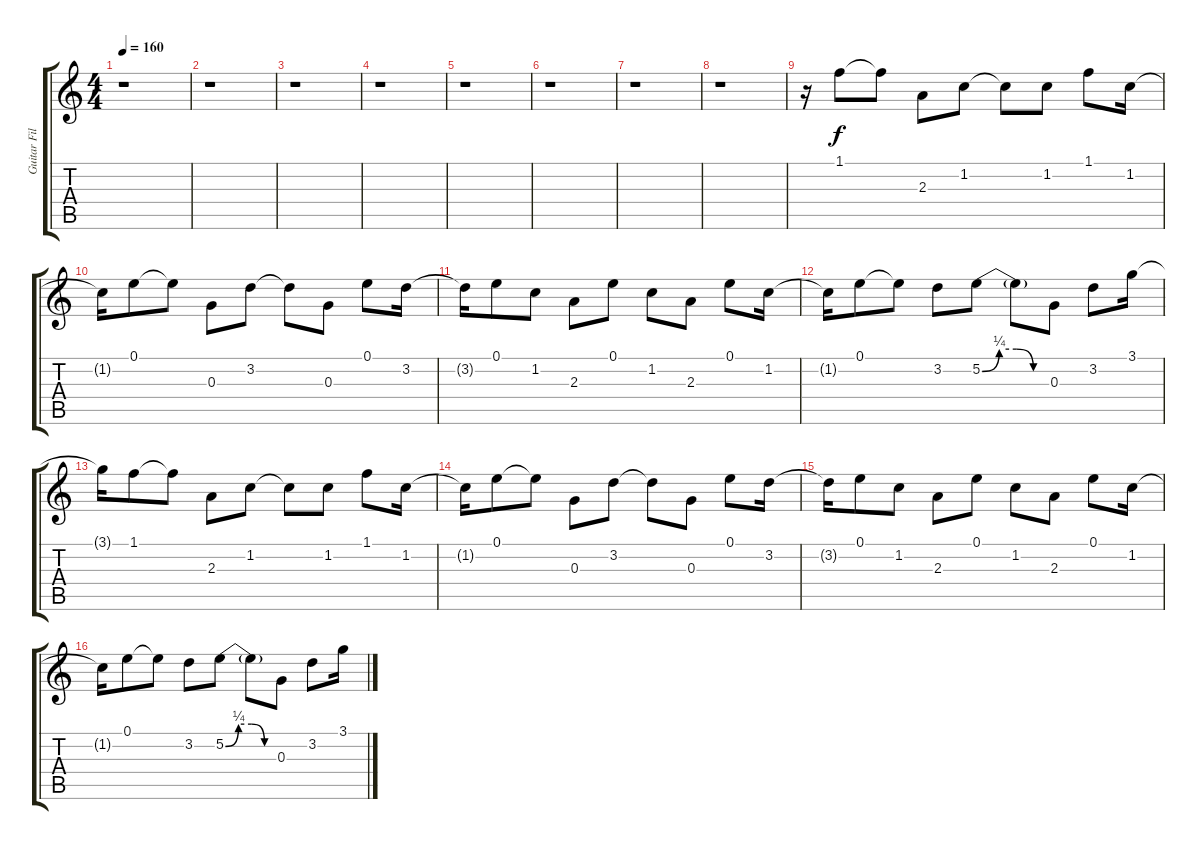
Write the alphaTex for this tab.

\track ("Guitar Fills" "Guitar Fil") {instrument overdrivenguitar}
\staff {score tabs}
\tuning (E4 B3 G3 D3 A2 E2) {hide}
\ts (4 4)
\tempo 160
\clef g2
\ks c
r.1{dy f} |
r.1 |
r.1 |
r.1 |
r.1 |
r.1 |
r.1 |
r.1 |
r.16 1.1.8 1.1{t}.8 2.3.8 1.2.8 1.2{t}.8 1.2.8 1.1.8 1.2.16 |
1.2{t}.16 0.1.8 0.1{t}.8 0.3.8 3.2.8 3.2{t}.8 0.3.8 0.1.8 3.2.16 |
3.2{t}.16 0.1.8 1.2.8 2.3.8 0.1.8 1.2.8 2.3.8 0.1.8 1.2.16 |
1.2{t}.16 0.1.8 0.1{t}.8 3.2.8 5.2{be (custom 0 0 15 1 30 1 45 0 60 0)}.8 5.2{t}.8 0.3.8 3.2.8 3.1.16 |
3.1{t}.16 1.1.8 1.1{t}.8 2.3.8 1.2.8 1.2{t}.8 1.2.8 1.1.8 1.2.16 |
1.2{t}.16 0.1.8 0.1{t}.8 0.3.8 3.2.8 3.2{t}.8 0.3.8 0.1.8 3.2.16 |
3.2{t}.16 0.1.8 1.2.8 2.3.8 0.1.8 1.2.8 2.3.8 0.1.8 1.2.16 |
1.2{t}.16 0.1.8 0.1{t}.8 3.2.8 5.2{be (custom 0 0 15 1 30 1 45 0 60 0)}.8 5.2{t}.8 0.3.8 3.2.8 3.1.16
